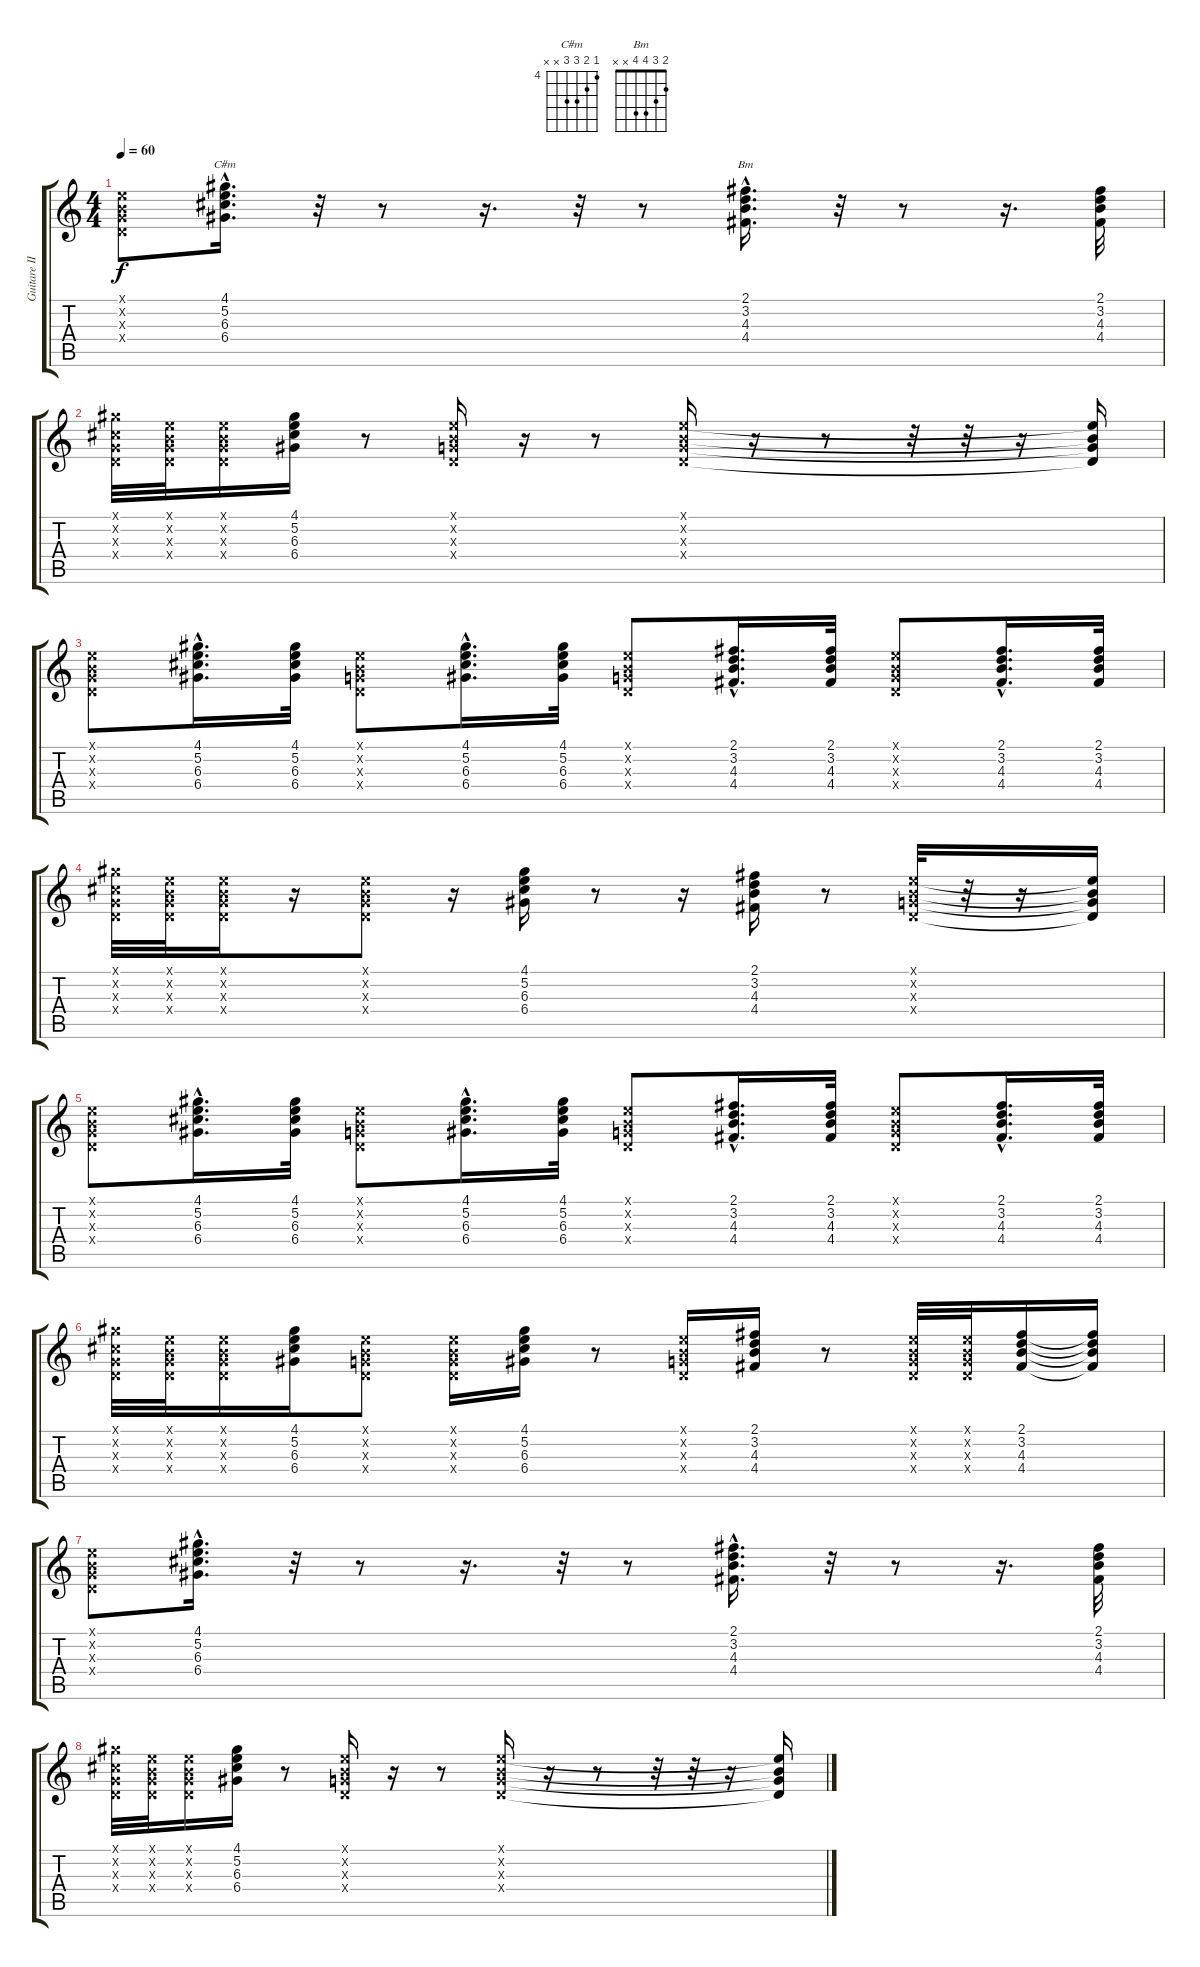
\track ("Guitare II" "Guitare II") {instrument overdrivenguitar}
\staff {score tabs}
\tuning (E4 B3 G3 D3 A2 E2) {hide}
\chord ("C#m" 4 5 6 6 x x) {firstfret 4}
\chord ("Bm" 2 3 4 4 x x)
\ts (4 4)
\tempo 60
\clef g2
\ks c
(0.1{x} 0.2{x} 0.3{x} 0.4{x}).8{dy f} (4.1{hac} 5.2{hac} 6.3{hac} 6.4{hac}).16{d ch "C#m"} r.32 r.8 r.16{d} r.32 r.8 (2.1{hac} 3.2{hac} 4.3{hac} 4.4{hac}).16{d ch "Bm"} r.32 r.8 r.16{d} (2.1 3.2 4.3 4.4).32 |
(4.1{x} 2.2{x} 0.3{x} 0.4{x}).32 (0.1{x} 0.2{x} 0.3{x} 0.4{x}).32 (0.1{x} 0.2{x} 0.3{x} 0.4{x}).16 (4.1 5.2 6.3 6.4).16 r.8 (0.1{x} 0.2{x} 0.3{x} 0.4{x}).16 r.16 r.8 (0.1{x} 0.2{x} 0.3{x} 0.4{x}).16 r.16 r.8 r.32 r.32 r.16 (0.1{t} 0.2{t} 0.3{t} 0.4{t}).16 |
(0.1{x} 0.2{x} 0.3{x} 0.4{x}).8 (4.1{hac} 5.2{hac} 6.3{hac} 6.4{hac}).16{d} (4.1 5.2 6.3 6.4).32 (0.1{x} 0.2{x} 0.3{x} 0.4{x}).8 (4.1{hac} 5.2{hac} 6.3{hac} 6.4{hac}).16{d} (4.1 5.2 6.3 6.4).32 (0.1{x} 0.2{x} 0.3{x} 0.4{x}).8 (2.1{hac} 3.2{hac} 4.3{hac} 4.4{hac}).16{d} (2.1 3.2 4.3 4.4).32 (0.1{x} 0.2{x} 0.3{x} 0.4{x}).8 (2.1{hac} 3.2{hac} 4.3{hac} 4.4{hac}).16{d} (2.1 3.2 4.3 4.4).32 |
(4.1{x} 2.2{x} 0.3{x} 0.4{x}).32 (0.1{x} 0.2{x} 0.3{x} 0.4{x}).32 (0.1{x} 0.2{x} 0.3{x} 0.4{x}).16 r.16 (0.1{x} 0.2{x} 0.3{x} 0.4{x}).8 r.16 (4.1 5.2 6.3 6.4).16 r.8 r.16 (2.1 3.2 4.3 4.4).16 r.8 (0.1{x} 0.2{x} 0.3{x} 0.4{x}).32 r.32 r.16 (0.1{t} 0.2{t} 0.3{t} 0.4{t}).16 |
(0.1{x} 0.2{x} 0.3{x} 0.4{x}).8 (4.1{hac} 5.2{hac} 6.3{hac} 6.4{hac}).16{d} (4.1 5.2 6.3 6.4).32 (0.1{x} 0.2{x} 0.3{x} 0.4{x}).8 (4.1{hac} 5.2{hac} 6.3{hac} 6.4{hac}).16{d} (4.1 5.2 6.3 6.4).32 (0.1{x} 0.2{x} 0.3{x} 0.4{x}).8 (2.1{hac} 3.2{hac} 4.3{hac} 4.4{hac}).16{d} (2.1 3.2 4.3 4.4).32 (0.1{x} 0.2{x} 0.3{x} 0.4{x}).8 (2.1{hac} 3.2{hac} 4.3{hac} 4.4{hac}).16{d} (2.1 3.2 4.3 4.4).32 |
(4.1{x} 2.2{x} 0.3{x} 0.4{x}).32 (0.1{x} 0.2{x} 0.3{x} 0.4{x}).32 (0.1{x} 0.2{x} 0.3{x} 0.4{x}).16 (4.1 5.2 6.3 6.4).16 (0.1{x} 0.2{x} 0.3{x} 0.4{x}).8 (0.1{x} 0.2{x} 0.3{x} 0.4{x}).16 (4.1 5.2 6.3 6.4).16 r.8 (0.1{x} 0.2{x} 0.3{x} 0.4{x}).16 (2.1 3.2 4.3 4.4).16 r.8 (0.1{x} 0.2{x} 0.3{x} 0.4{x}).32 (0.1{x} 0.2{x} 0.3{x} 0.4{x}).32 (2.1 3.2 4.3 4.4).16 (2.1{t} 3.2{t} 4.3{t} 4.4{t}).16 |
(0.1{x} 0.2{x} 0.3{x} 0.4{x}).8 (4.1{hac} 5.2{hac} 6.3{hac} 6.4{hac}).16{d} r.32 r.8 r.16{d} r.32 r.8 (2.1{hac} 3.2{hac} 4.3{hac} 4.4{hac}).16{d} r.32 r.8 r.16{d} (2.1 3.2 4.3 4.4).32 |
(4.1{x} 2.2{x} 0.3{x} 0.4{x}).32 (0.1{x} 0.2{x} 0.3{x} 0.4{x}).32 (0.1{x} 0.2{x} 0.3{x} 0.4{x}).16 (4.1 5.2 6.3 6.4).16 r.8 (0.1{x} 0.2{x} 0.3{x} 0.4{x}).16 r.16 r.8 (0.1{x} 0.2{x} 0.3{x} 0.4{x}).16 r.16 r.8 r.32 r.32 r.16 (0.1{t} 0.2{t} 0.3{t} 0.4{t}).16
